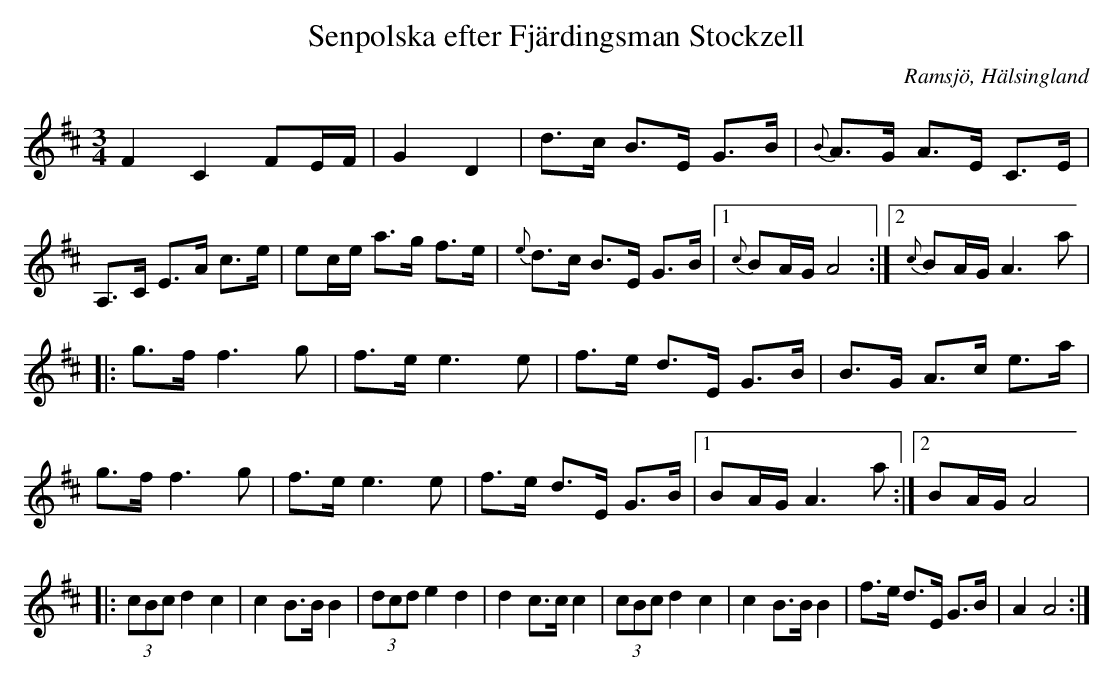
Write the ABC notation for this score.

X:1
T: Senpolska efter Fjärdingsman Stockzell
O: Ramsjö, Hälsingland
M:3/4
L:1/8
K:D
F2 C2 FE/F/|G2 D2| d>c B>E G>B |{B}A>G A>E C>E|A,>C E>A c>e|ec/e/ a>g f>e| {e}d>c B>E G>B |1 {c}BA/G/ A4:|2{c}BA/G/ A2>a2|
|:g>f f2>g2|f>e e2>e2|f>e d>E G>B|B>G A>c e>a|g>f f2>g2|f>e e2>e2|f>e d>E G>B|1 BA/G/ A2>a2:|2 BA/G/ A4|
|:(3cBc d2 c2|c2 B>B B2|(3dcd e2 d2|d2 c>c c2|(3cBc d2 c2|c2 B>B B2|f>e d>E G>B|A2 A4:|
